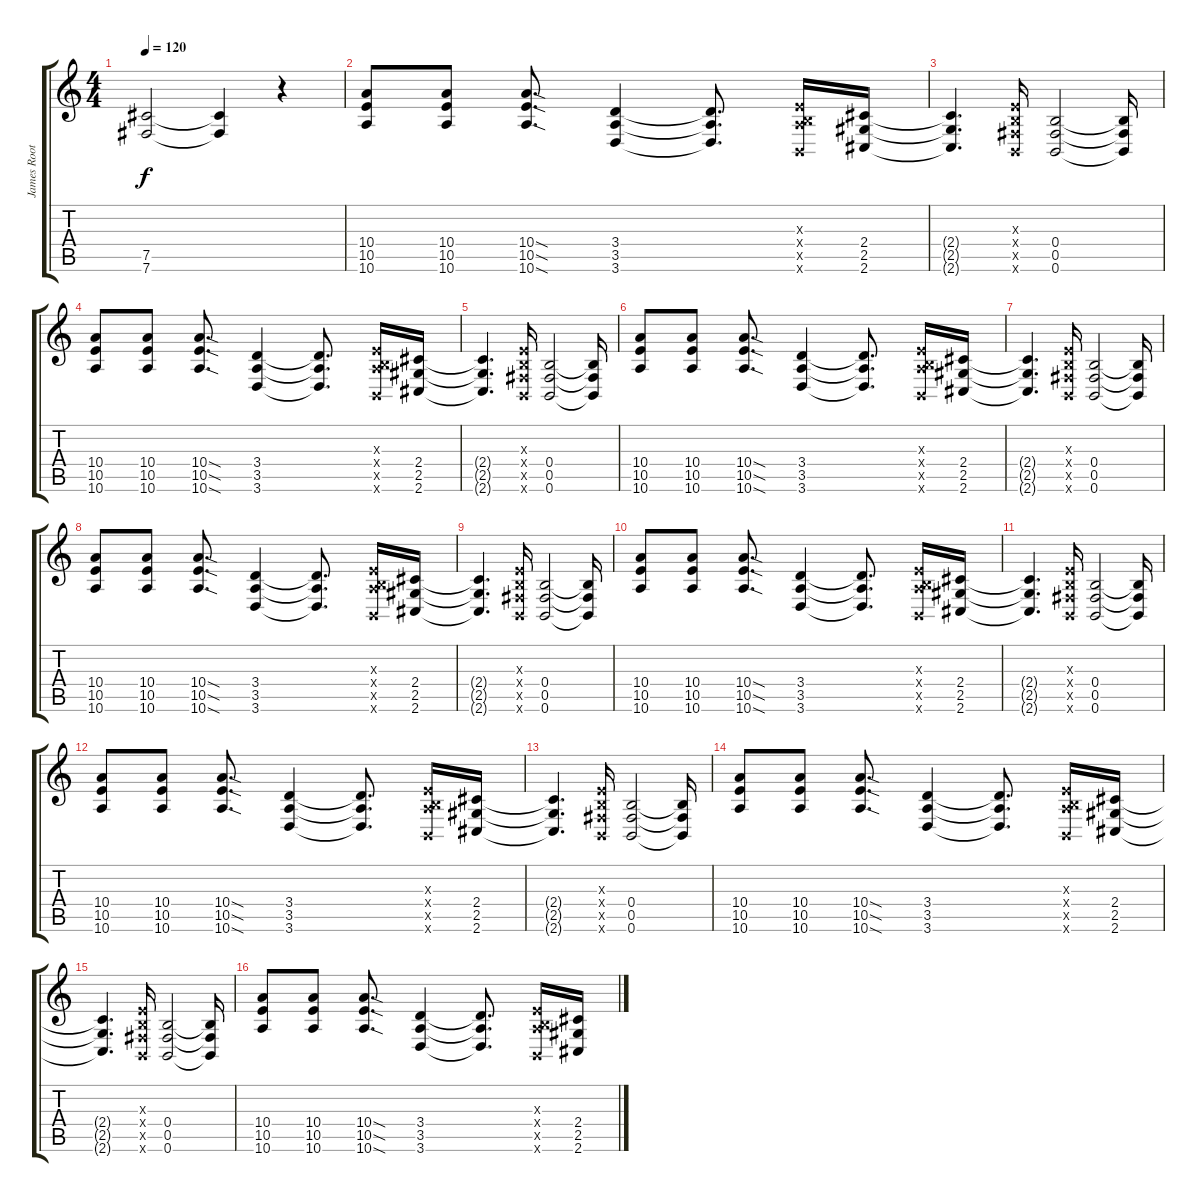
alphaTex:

\track ("James Root     #4" "James Root") {instrument distortionguitar}
\staff {score tabs}
\tuning (Db4 Ab3 E3 B2 Gb2 B1) {hide}
\ts (4 4)
\tempo 120
\clef g2
\ks c
(7.5{t} 7.6{t}).2{dy f} (7.5{t} 7.6{t}).4 r.4 |
(10.4 10.5 10.6).8 (10.4 10.5 10.6).8 (10.4{sod} 10.5{sod} 10.6{sod}).8{d} (3.4 3.5 3.6).4 (3.4{t} 3.5{t} 3.6{t}).8{d} (0.3{x} 0.4{x} 3.5{x} 0.6{x}).16 (2.4 2.5 2.6).16 |
(2.4{t} 2.5{t} 2.6{t}).4{d} (0.3{x} 0.4{x} 0.5{x} 0.6{x}).16 (0.4 0.5 0.6).2 (0.4{t} 0.5{t} 0.6{t}).16 |
(10.4 10.5 10.6).8 (10.4 10.5 10.6).8 (10.4{sod} 10.5{sod} 10.6{sod}).8{d} (3.4 3.5 3.6).4 (3.4{t} 3.5{t} 3.6{t}).8{d} (0.3{x} 0.4{x} 3.5{x} 0.6{x}).16 (2.4 2.5 2.6).16 |
(2.4{t} 2.5{t} 2.6{t}).4{d} (0.3{x} 0.4{x} 0.5{x} 0.6{x}).16 (0.4 0.5 0.6).2 (0.4{t} 0.5{t} 0.6{t}).16 |
(10.4 10.5 10.6).8 (10.4 10.5 10.6).8 (10.4{sod} 10.5{sod} 10.6{sod}).8{d} (3.4 3.5 3.6).4 (3.4{t} 3.5{t} 3.6{t}).8{d} (0.3{x} 0.4{x} 3.5{x} 0.6{x}).16 (2.4 2.5 2.6).16 |
(2.4{t} 2.5{t} 2.6{t}).4{d} (0.3{x} 0.4{x} 0.5{x} 0.6{x}).16 (0.4 0.5 0.6).2 (0.4{t} 0.5{t} 0.6{t}).16 |
(10.4 10.5 10.6).8 (10.4 10.5 10.6).8 (10.4{sod} 10.5{sod} 10.6{sod}).8{d} (3.4 3.5 3.6).4 (3.4{t} 3.5{t} 3.6{t}).8{d} (0.3{x} 0.4{x} 3.5{x} 0.6{x}).16 (2.4 2.5 2.6).16 |
(2.4{t} 2.5{t} 2.6{t}).4{d} (0.3{x} 0.4{x} 0.5{x} 0.6{x}).16 (0.4 0.5 0.6).2 (0.4{t} 0.5{t} 0.6{t}).16 |
(10.4 10.5 10.6).8 (10.4 10.5 10.6).8 (10.4{sod} 10.5{sod} 10.6{sod}).8{d} (3.4 3.5 3.6).4 (3.4{t} 3.5{t} 3.6{t}).8{d} (0.3{x} 0.4{x} 3.5{x} 0.6{x}).16 (2.4 2.5 2.6).16 |
(2.4{t} 2.5{t} 2.6{t}).4{d} (0.3{x} 0.4{x} 0.5{x} 0.6{x}).16 (0.4 0.5 0.6).2 (0.4{t} 0.5{t} 0.6{t}).16 |
(10.4 10.5 10.6).8 (10.4 10.5 10.6).8 (10.4{sod} 10.5{sod} 10.6{sod}).8{d} (3.4 3.5 3.6).4 (3.4{t} 3.5{t} 3.6{t}).8{d} (0.3{x} 0.4{x} 3.5{x} 0.6{x}).16 (2.4 2.5 2.6).16 |
(2.4{t} 2.5{t} 2.6{t}).4{d} (0.3{x} 0.4{x} 0.5{x} 0.6{x}).16 (0.4 0.5 0.6).2 (0.4{t} 0.5{t} 0.6{t}).16 |
(10.4 10.5 10.6).8 (10.4 10.5 10.6).8 (10.4{sod} 10.5{sod} 10.6{sod}).8{d} (3.4 3.5 3.6).4 (3.4{t} 3.5{t} 3.6{t}).8{d} (0.3{x} 0.4{x} 3.5{x} 0.6{x}).16 (2.4 2.5 2.6).16 |
(2.4{t} 2.5{t} 2.6{t}).4{d} (0.3{x} 0.4{x} 0.5{x} 0.6{x}).16 (0.4 0.5 0.6).2 (0.4{t} 0.5{t} 0.6{t}).16 |
(10.4 10.5 10.6).8 (10.4 10.5 10.6).8 (10.4{sod} 10.5{sod} 10.6{sod}).8{d} (3.4 3.5 3.6).4 (3.4{t} 3.5{t} 3.6{t}).8{d} (0.3{x} 0.4{x} 3.5{x} 0.6{x}).16 (2.4 2.5 2.6).16
